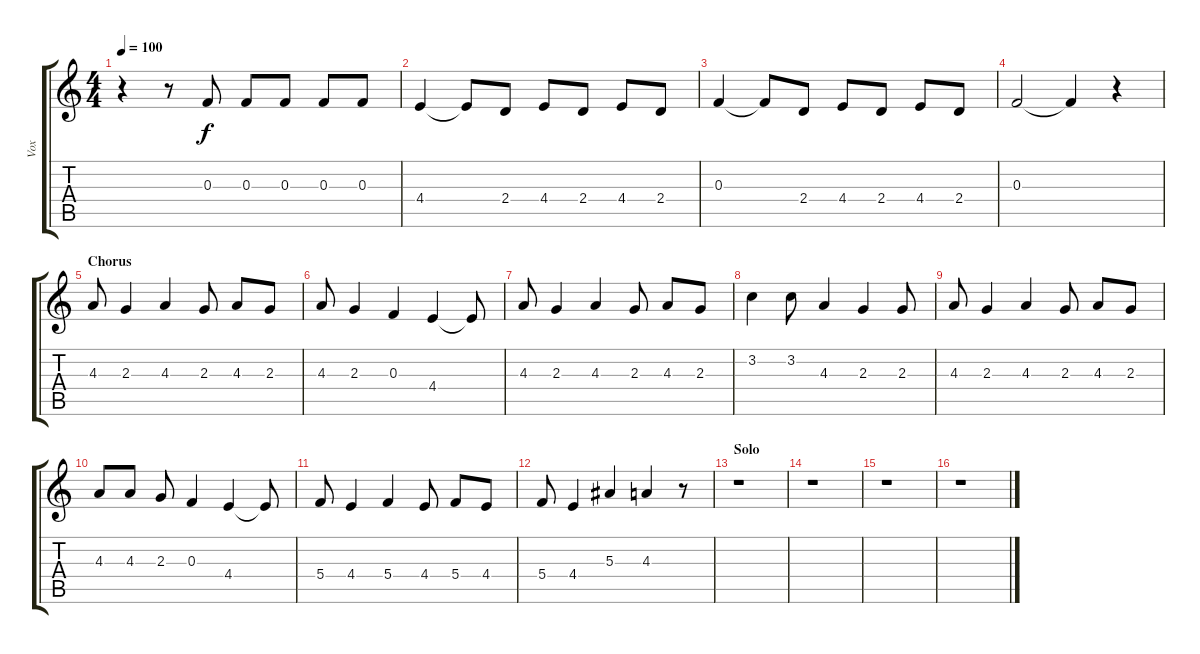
\track ("Vox" "Vox") {instrument fretlessbass}
\staff {score tabs}
\tuning (D4 A3 F3 C3 G2 D2) {hide}
\ts (4 4)
\tempo 100
\clef g2
\ks c
r.4{dy f} r.8 0.3.8 0.3.8 0.3.8 0.3.8 0.3.8 |
4.4.4 4.4{t}.8 2.4.8 4.4.8 2.4.8 4.4.8 2.4.8 |
0.3.4 0.3{t}.8 2.4.8 4.4.8 2.4.8 4.4.8 2.4.8 |
0.3.2 0.3{t}.4 r.4 |
\section ("" "Chorus")
4.3.8 2.3.4 4.3.4 2.3.8 4.3.8 2.3.8 |
4.3.8 2.3.4 0.3.4 4.4.4 4.4{t}.8 |
4.3.8 2.3.4 4.3.4 2.3.8 4.3.8 2.3.8 |
3.2.4 3.2.8 4.3.4 2.3.4 2.3.8 |
4.3.8 2.3.4 4.3.4 2.3.8 4.3.8 2.3.8 |
4.3.8 4.3.8 2.3.8 0.3.4 4.4.4 4.4{t}.8 |
5.4.8 4.4.4 5.4.4 4.4.8 5.4.8 4.4.8 |
5.4.8 4.4.4 5.3.4 4.3.4 r.8 |
\section ("" "Solo")
r.1 |
r.1 |
r.1 |
r.1
